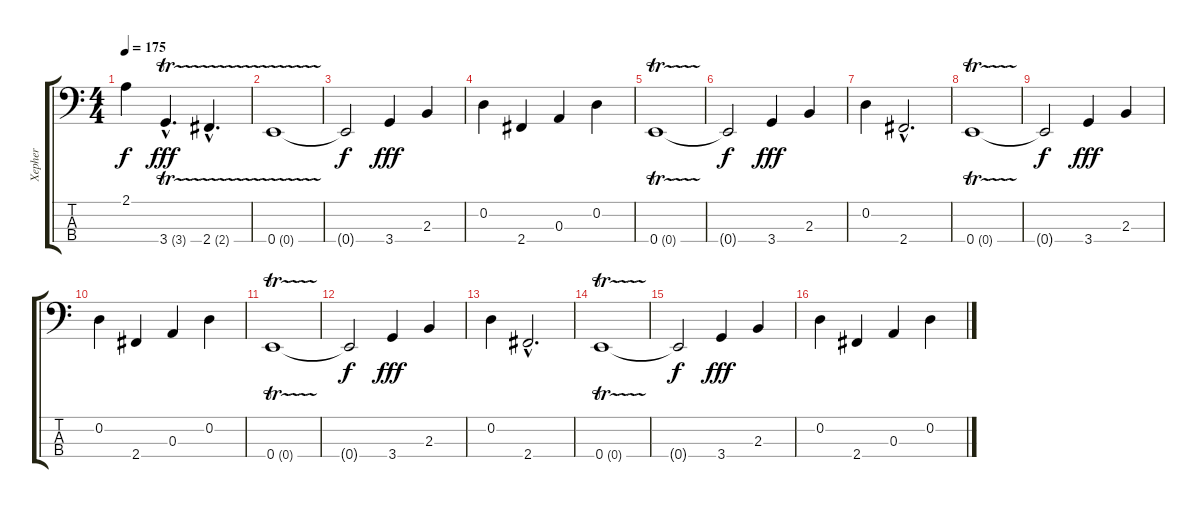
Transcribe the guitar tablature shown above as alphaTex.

\track ("Xepher" "Xepher") {instrument electricbassfinger}
\staff {score tabs}
\tuning (G2 D2 A1 E1) {hide}
\ts (4 4)
\tempo 175
\clef f4
\ks c
2.1{t}.4{dy f} 3.4{tr (3 16) hac}.4{d dy fff} 2.4{tr (2 16) hac}.4{d} |
0.4{tr (0 16)}.1 |
0.4{t}.2{dy f} 3.4.4{dy fff} 2.3.4 |
0.2.4 2.4.4 0.3.4 0.2.4 |
0.4{tr (0 16)}.1 |
0.4{t}.2{dy f} 3.4.4{dy fff} 2.3.4 |
0.2.4 2.4{hac}.2{d} |
0.4{tr (0 16)}.1 |
0.4{t}.2{dy f} 3.4.4{dy fff} 2.3.4 |
0.2.4 2.4.4 0.3.4 0.2.4 |
0.4{tr (0 16)}.1 |
0.4{t}.2{dy f} 3.4.4{dy fff} 2.3.4 |
0.2.4 2.4{hac}.2{d} |
0.4{tr (0 16)}.1 |
0.4{t}.2{dy f} 3.4.4{dy fff} 2.3.4 |
0.2.4 2.4.4 0.3.4 0.2.4
